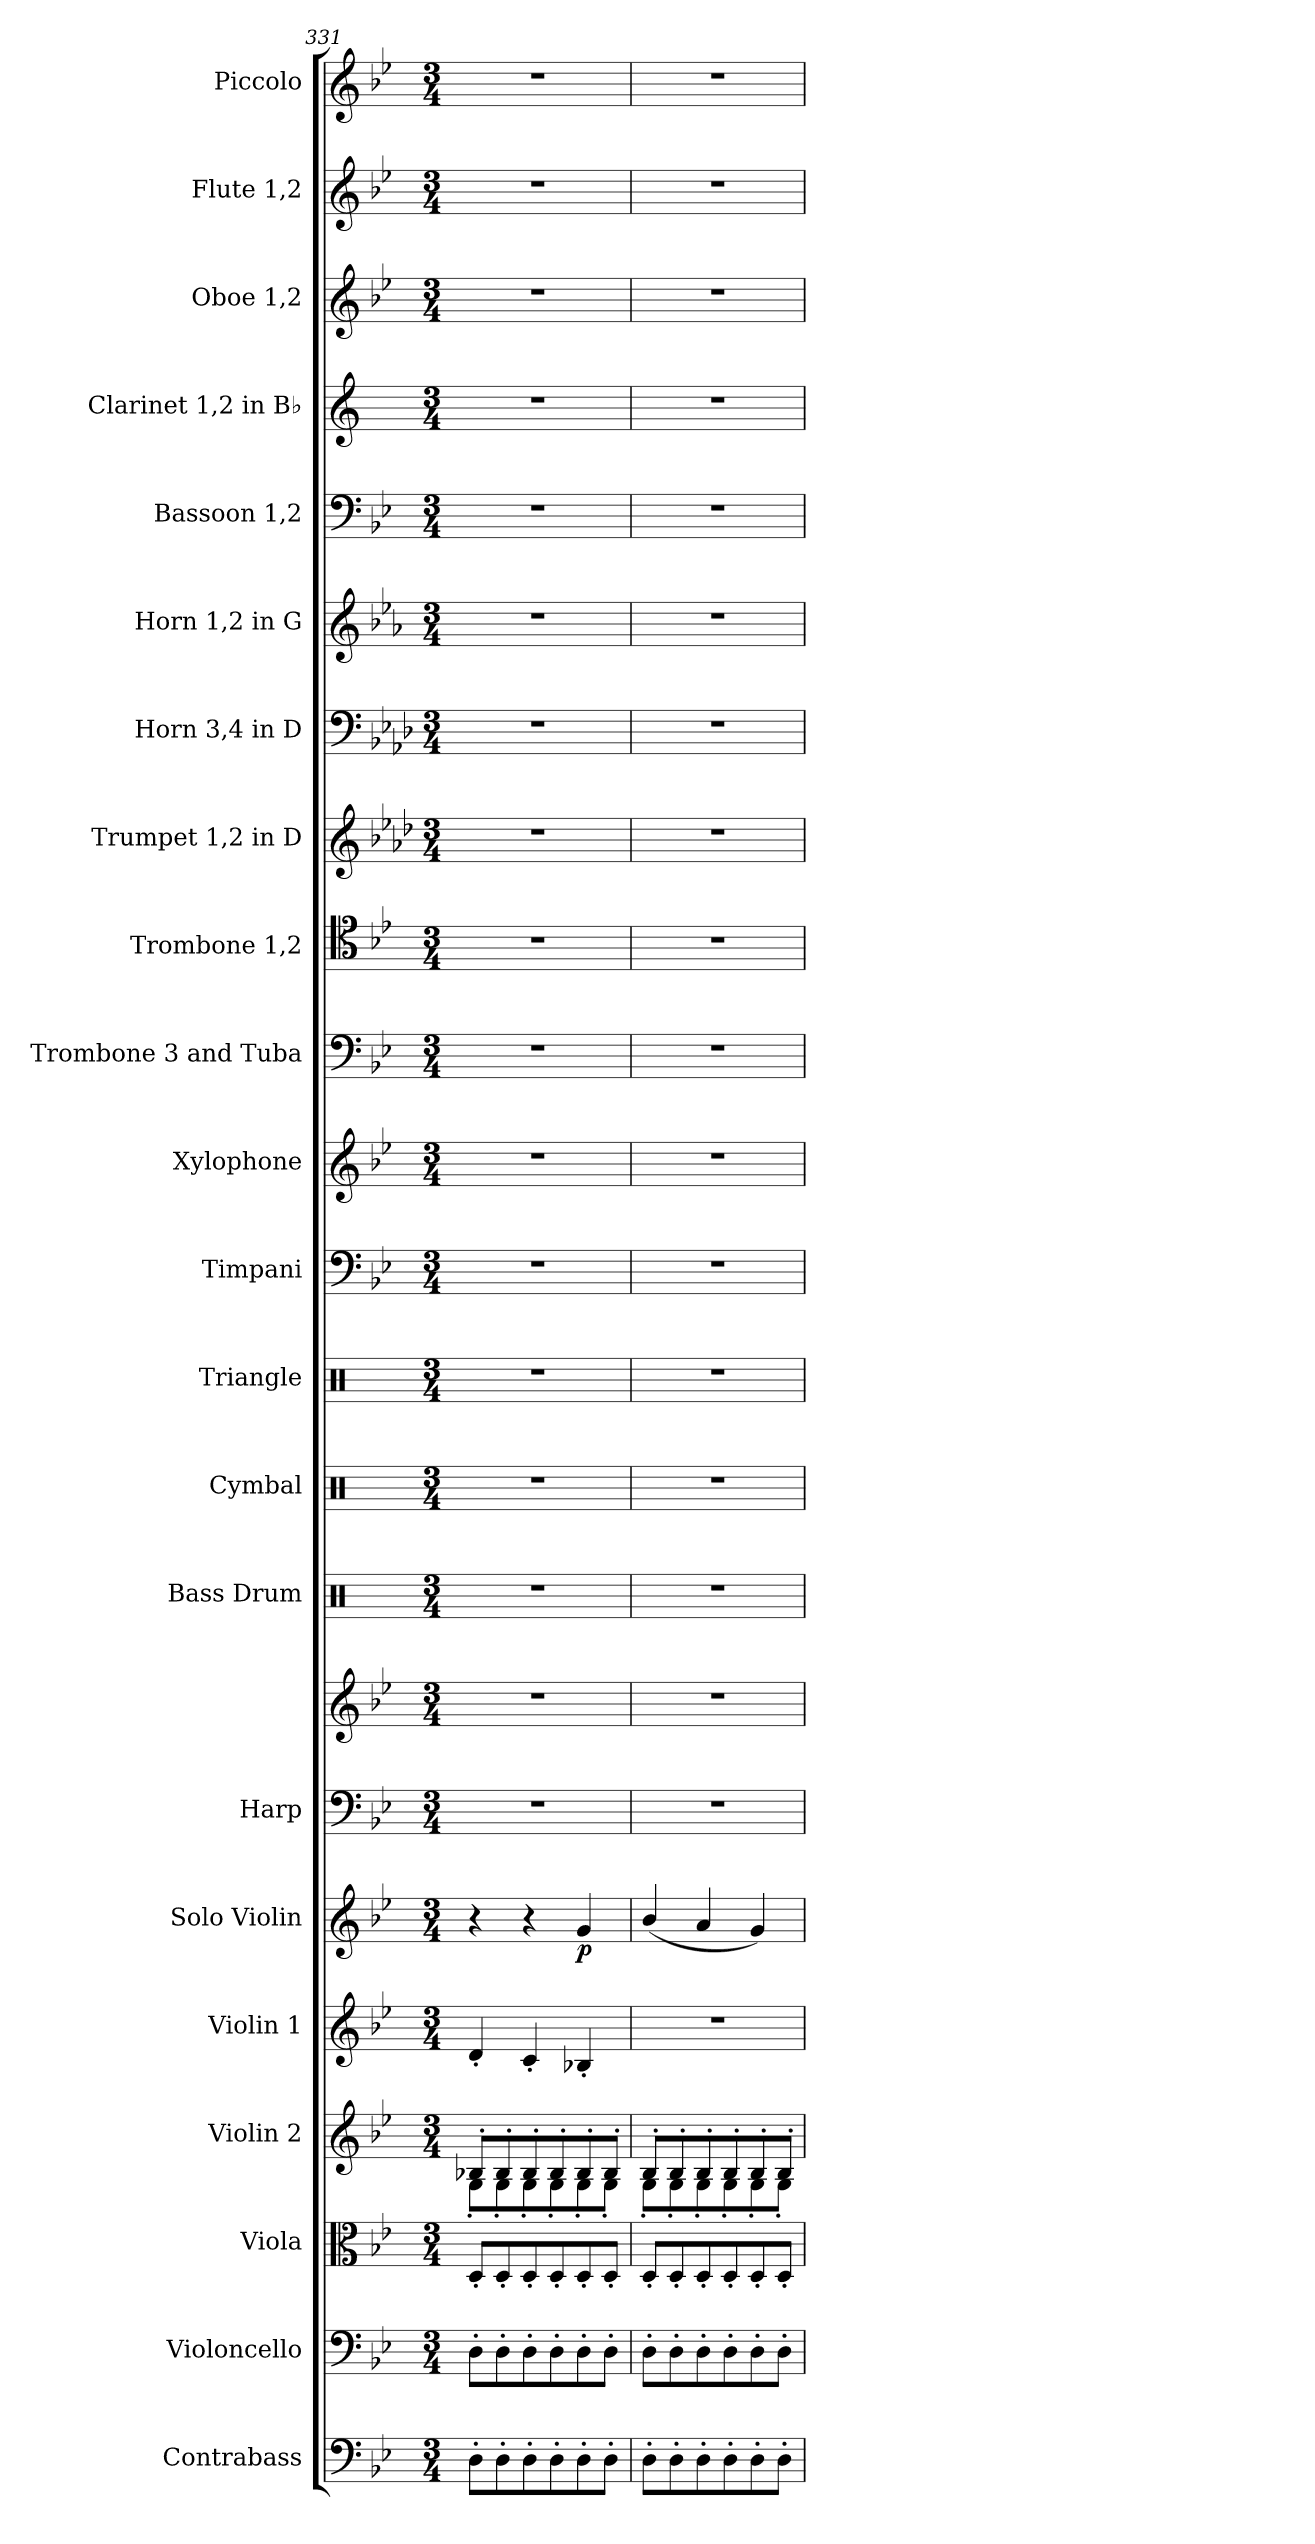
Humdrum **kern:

**kern	**kern	**kern	**kern	**kern	**kern	**dynam	**kern	**kern	**kern	**kern	**kern	**kern	**kern	**kern	**kern	**kern	**kern	**kern	**kern	**kern	**kern	**kern	**kern
*part22	*part21	*part20	*part19	*part18	*part17	*part17	*part16	*part16	*part15	*part14	*part13	*part12	*part11	*part10	*part9	*part8	*part7	*part6	*part5	*part4	*part3	*part2	*part1
*staff23	*staff22	*staff21	*staff20	*staff19	*staff18	*staff18	*staff17	*staff16	*staff15	*staff14	*staff13	*staff12	*staff11	*staff10	*staff9	*staff8	*staff7	*staff6	*staff5	*staff4	*staff3	*staff2	*staff1
*I"Contrabass	*I"Violoncello	*I"Viola	*I"Violin 2	*I"Violin 1	*I"Solo Violin	*	*I"Harp	*	*I"Bass Drum	*I"Cymbal	*I"Triangle	*I"Timpani	*I"Xylophone	*I"Trombone 3 and Tuba	*I"Trombone 1,2	*I"Trumpet 1,2 in D	*I"Horn 3,4 in D	*I"Horn 1,2 in G	*I"Bassoon 1,2	*I"Clarinet 1,2 in B♭	*I"Oboe 1,2	*I"Flute 1,2	*I"Piccolo
*I'Cb.	*I'Vc.	*I'Vla.	*I'Vln. 2	*I'Vln. 1	*I'Solo Vln.	*	*I'Hrp.	*	*I'B.D	*I'Cym.	*I'Trgl.	*I'Timp.	*I'Xyl.	*I'Tbn. 3 and Tba.	*I'Tbn. 1,2	*I'Tpt. 1,2 in D	*I'Hn. 3,4 in D	*I'Hn. 1,2 in G	*I'Bsn. 1,2	*I'Cl. 1,2 in B♭	*I'Ob. 1,2	*I'Fl. 1,2	*I'Picc.
!!LO:PB:g=z
*clefF4	*clefF4	*clefC3	*clefG2	*clefG2	*clefG2	*	*clefF4	*clefG2	*clefX	*clefX	*clefX	*clefF4	*clefG2	*clefF4	*clefC4	*clefG2	*clefF4	*clefG2	*clefF4	*clefG2	*clefG2	*clefG2	*clefG2
*ITrd7c12	*	*	*	*	*	*	*	*	*	*	*	*	*ITrd-7c-12	*	*	*ITrd-1c-2	*ITrd6c10	*ITrd3c5	*	*ITrd1c2	*	*	*ITrd-7c-12
*k[b-e-]	*k[b-e-]	*k[b-e-]	*k[b-e-]	*k[b-e-]	*k[b-e-]	*	*k[b-e-]	*k[b-e-]	*k[]	*k[]	*k[]	*k[b-e-]	*k[b-e-]	*k[b-e-]	*k[b-e-]	*k[b-e-]	*k[b-e-]	*k[b-e-]	*k[b-e-]	*k[b-e-]	*k[b-e-]	*k[b-e-]	*k[b-e-]
*M3/4	*M3/4	*M3/4	*M3/4	*M3/4	*M3/4	*	*M3/4	*M3/4	*M3/4	*M3/4	*M3/4	*M3/4	*M3/4	*M3/4	*M3/4	*M3/4	*M3/4	*M3/4	*M3/4	*M3/4	*M3/4	*M3/4	*M3/4
=331	=331	=331	=331	=331	=331	=331	=331	=331	=331	=331	=331	=331	=331	=331	=331	=331	=331	=331	=331	=331	=331	=331	=331
*	*	*	*^	*	*	*	*	*	*	*	*	*	*	*	*	*	*	*	*	*	*	*	*
8DD'\L	8D'\L	8D'/L	8B-X'/L	8G'\L	4d'/	4r	.	2.r	2.r	2.r	2.r	2.r	2.r	2.r	2.r	2.r	2.r	2.r	2.r	2.r	2.r	2.r	2.r	2.r
8DD'\	8D'\	8D'/	8B-'/	8G'\	.	.	.	.	.	.	.	.	.	.	.	.	.	.	.	.	.	.	.	.
8DD'\	8D'\	8D'/	8B-'/	8G'\	4c'/	4r	.	.	.	.	.	.	.	.	.	.	.	.	.	.	.	.	.	.
8DD'\	8D'\	8D'/	8B-'/	8G'\	.	.	.	.	.	.	.	.	.	.	.	.	.	.	.	.	.	.	.	.
!	!	!	!	!	!	!	!LO:DY:b	!	!	!	!	!	!	!	!	!	!	!	!	!	!	!	!	!
8DD'\	8D'\	8D'/	8B-'/	8G'\	4B-X'/	4g/	p	.	.	.	.	.	.	.	.	.	.	.	.	.	.	.	.	.
8DD'\J	8D'\J	8D'/J	8B-'/J	8G'\J	.	.	.	.	.	.	.	.	.	.	.	.	.	.	.	.	.	.	.	.
=332	=332	=332	=332	=332	=332	=332	=332	=332	=332	=332	=332	=332	=332	=332	=332	=332	=332	=332	=332	=332	=332	=332	=332	=332
8DD'\L	8D'\L	8D'/L	8B-'/L	8G'\L	2.r	(<4b-/	.	2.r	2.r	2.r	2.r	2.r	2.r	2.r	2.r	2.r	2.r	2.r	2.r	2.r	2.r	2.r	2.r	2.r
8DD'\	8D'\	8D'/	8B-'/	8G'\	.	.	.	.	.	.	.	.	.	.	.	.	.	.	.	.	.	.	.	.
8DD'\	8D'\	8D'/	8B-'/	8G'\	.	4a/	.	.	.	.	.	.	.	.	.	.	.	.	.	.	.	.	.	.
8DD'\	8D'\	8D'/	8B-'/	8G'\	.	.	.	.	.	.	.	.	.	.	.	.	.	.	.	.	.	.	.	.
8DD'\	8D'\	8D'/	8B-'/	8G'\	.	4g/)	.	.	.	.	.	.	.	.	.	.	.	.	.	.	.	.	.	.
8DD'\J	8D'\J	8D'/J	8B-'/J	8G'\J	.	.	.	.	.	.	.	.	.	.	.	.	.	.	.	.	.	.	.	.
*	*	*	*v	*v	*	*	*	*	*	*	*	*	*	*	*	*	*	*	*	*	*	*	*	*
=	=	=	=	=	=	=	=	=	=	=	=	=	=	=	=	=	=	=	=	=	=	=	=
*-	*-	*-	*-	*-	*-	*-	*-	*-	*-	*-	*-	*-	*-	*-	*-	*-	*-	*-	*-	*-	*-	*-	*-
